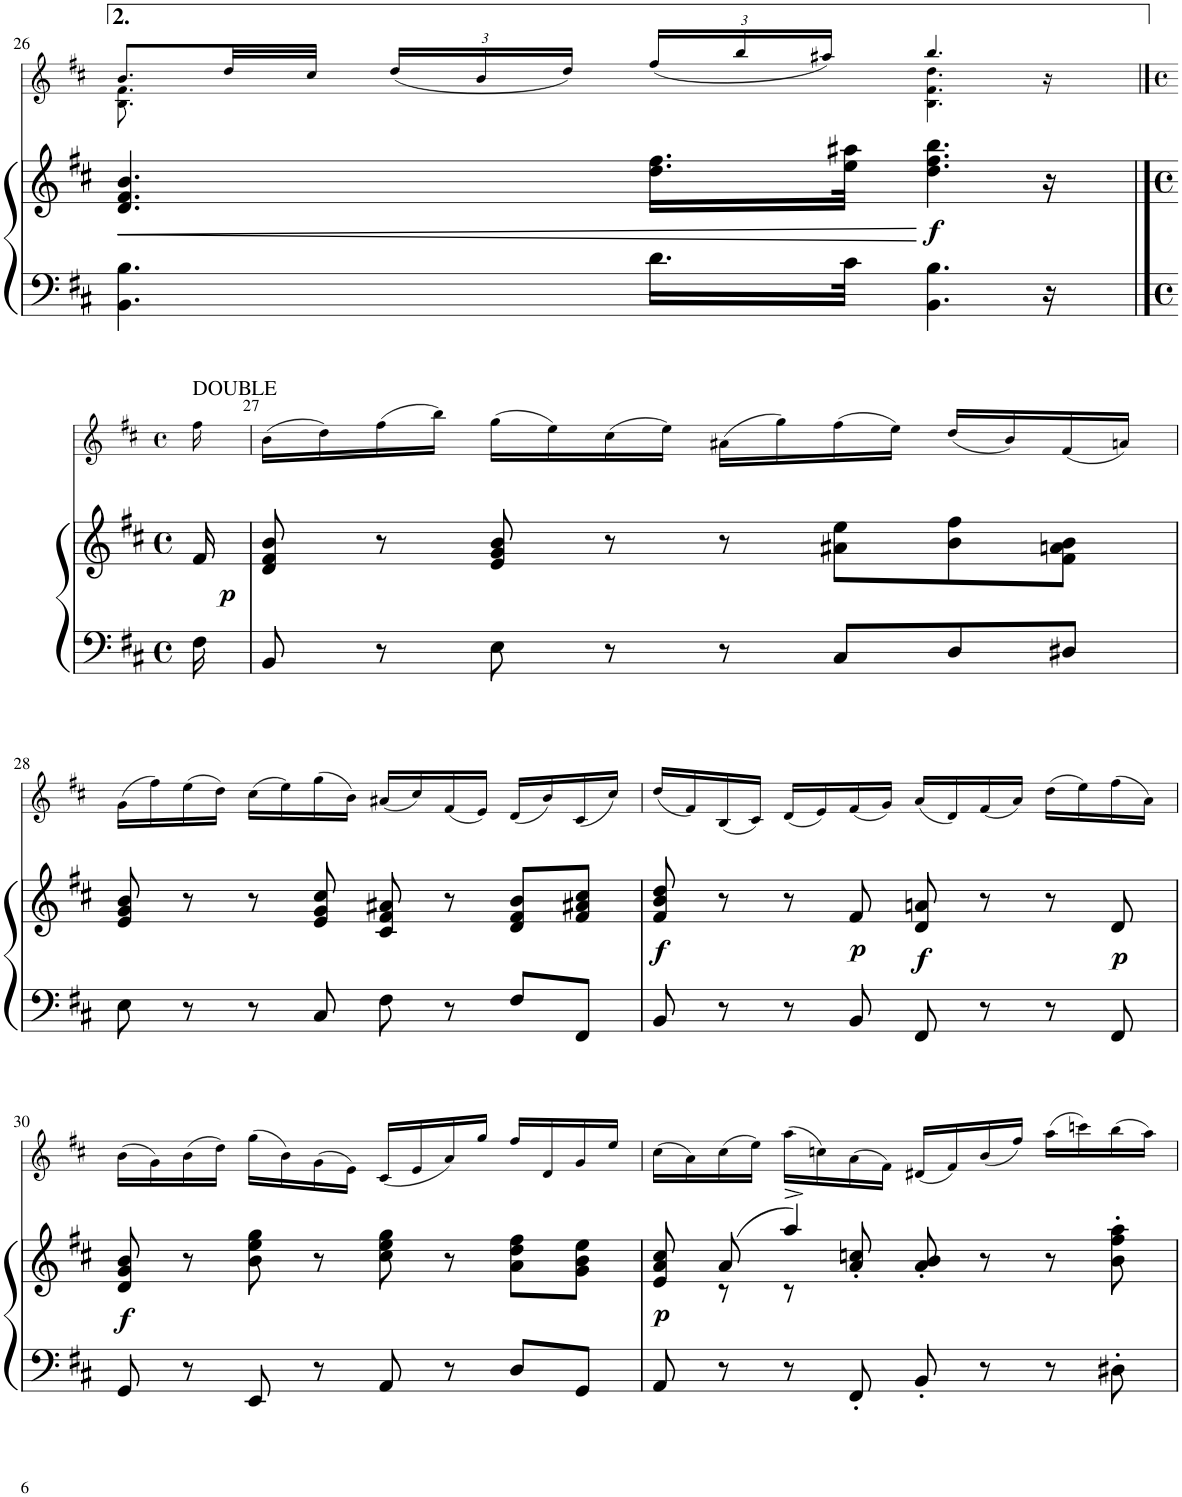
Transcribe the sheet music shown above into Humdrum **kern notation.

**kern	**kern	**dynam	**kern
*part2	*part2	*part2	*part1
*staff3	*staff2	*staff2/3	*staff1
*I"Piano	*	*	*I"Violin
*I'Pno	*	*	*I'Vln
!!LO:PB:g=z
*clefF4	*clefG2	*	*clefG2
*k[f#c#]	*k[f#c#]	*	*k[f#c#]
*M4/4	*M4/4	*	*M4/4
*met(c)	*met(c)	*	*met(c)
=26	=26	=26	=26
!	!	!LO:HP:b	!
*	*	*	*^
4.BB\ 4.B\	4.d/ 4.f#/ 4.b/	<	8.b/L	8.B\ 8.f#\
.	.	.	32dd/LL	16ryy
.	.	.	32cc#/JJJ	.
*	*	*	*v	*v
*	*	*	*Xbrackettup
.	.	.	(<24dd/LL
.	.	.	24b/
.	.	.	24dd/JJ)
16.d\LL	16.dd\ 16.ff#\LL	.	(<24ff#/LL
.	.	.	24bb/
.	.	.	24aa#X/JJ)
32c#\JJk	32ee\ 32aa#X\JJk	.	.
*	*	*	*^
!	!	!LO:DY:n=1:b	!	!
4.BB\ 4.B\	4.dd\ 4.ff#\ 4.bb\	[ f	4.bb/	4.B\ 4.f#\ 4.dd\
16r	16r	.	16r	16ryy
*	*	*	*v	*v
!!LO:LB:g=z
=26X1|!:	=26X1|!:	=26X1|!:	=26X1|!:
*M4/4	*M4/4	*	*M4/4
*met(c)	*met(c)	*	*met(c)
*	*	*	*^
!	!	!	!LO:TX:a:t=DOUBLE	!
!	!	!LO:DY:b	!	!
*	*	*	*v	*v
16F#\	16f#/	p	16ff#\
=27	=27	=27	=27
8BB/	8d/ 8f#/ 8b/	.	(16b\LL
.	.	.	16dd\)
8r	8r	.	(16ff#\
.	.	.	16bb\JJ)
8E\	8e/ 8g/ 8b/	.	(16gg\LL
.	.	.	16ee\)
8r	8r	.	(16cc#\
.	.	.	16ee\JJ)
8r	8r	.	(16a#X\LL
.	.	.	16gg\)
8C#/L	8a#X\ 8ee\L	.	(16ff#\
.	.	.	16ee\JJ)
8D/	8b\ 8ff#\	.	(16dd/LL
.	.	.	16b/)
8D#X/J	8f#\ 8an\ 8b\J	.	(16f#/
.	.	.	16an/JJ)
!!LO:LB:g=z
=28	=28	=28	=28
8E\	8e/ 8g/ 8b/	.	(16g\LL
.	.	.	16ff#\)
8r	8r	.	(16ee\
.	.	.	16dd\JJ)
8r	8r	.	(16cc#\LL
.	.	.	16ee\)
8C#/	8e/ 8g/ 8cc#/	.	(16gg\
.	.	.	16b\JJ)
8F#\	8c#/ 8f#/ 8a#X/	.	(16a#X/LL
.	.	.	16cc#/)
8r	8r	.	(16f#/
.	.	.	16e/JJ)
8F#/L	8d/ 8f#/ 8b/L	.	(16d/LL
.	.	.	16b/)
8FF#/J	8f#/ 8a#X/ 8cc#/J	.	(16c#/
.	.	.	16cc#/JJ)
=29	=29	=29	=29
!	!	!LO:DY:b	!
8BB/	8f#/ 8b/ 8dd/	f	(16dd/LL
.	.	.	16f#/)
8r	8r	.	(16B/
.	.	.	16c#/JJ)
8r	8r	.	(16d/LL
.	.	.	16e/)
!	!	!LO:DY:b	!
8BB/	8f#/	p	(16f#/
.	.	.	16g/JJ)
!	!	!LO:DY:b	!
8FF#/	8d/ 8an/	f	(16a/LL
.	.	.	16d/)
8r	8r	.	(16f#/
.	.	.	16a/JJ)
8r	8r	.	(16dd\LL
.	.	.	16ee\)
!	!	!LO:DY:b	!
8FF#/	8d/	p	(16ff#\
.	.	.	16a\JJ)
!!LO:LB:g=z
=30	=30	=30	=30
!	!	!LO:DY:b	!
8GG/	8d/ 8g/ 8b/	f	(16b\LL
.	.	.	16g\)
8r	8r	.	(16b\
.	.	.	16dd\JJ)
8EE/	8b\ 8ee\ 8gg\	.	(16gg\LL
.	.	.	16b\)
8r	8r	.	(16g\
.	.	.	16e\JJ)
8AA/	8cc#\ 8ee\ 8gg\	.	(16c#/LL
.	.	.	16e/
8r	8r	.	16a/)
.	.	.	16gg/JJ
8D/L	8a\ 8dd\ 8ff#\L	.	16ff#/LL
.	.	.	16d/
8GG/J	8g\ 8b\ 8ee\J	.	16g/
.	.	.	16ee/JJ
=31	=31	=31	=31
*	*^	*	*
!	!	!	!LO:DY:b	!
8AA/	8e/ 8a/ 8cc#/	8ryy	p	(16cc#\LL
.	.	.	.	16a\)
8r	(8a/	8r	.	(16cc#\
.	.	.	.	16ee\JJ)
8r	4aa^/)	8r	.	(16aa\LL
.	.	.	.	16ccn\)
8FF#'/	.	8a/'< 8ccn/'<	.	(16a\
.	.	.	.	16f#\JJ)
8BB'/	8a/'< 8b/'<	2ryy	.	(16d#X/LL
.	.	.	.	16f#/)
8r	8r	.	.	(16b/
.	.	.	.	16ff#/JJ)
8r	8r	.	.	(16aa\LL
.	.	.	.	16cccn\)
8D#X'\	8b\'> 8ff#\'> 8aa\'>	.	.	(16bb\
.	.	.	.	16aa\JJ)
*	*v	*v	*	*
=	=	=	=
*-	*-	*-	*-
